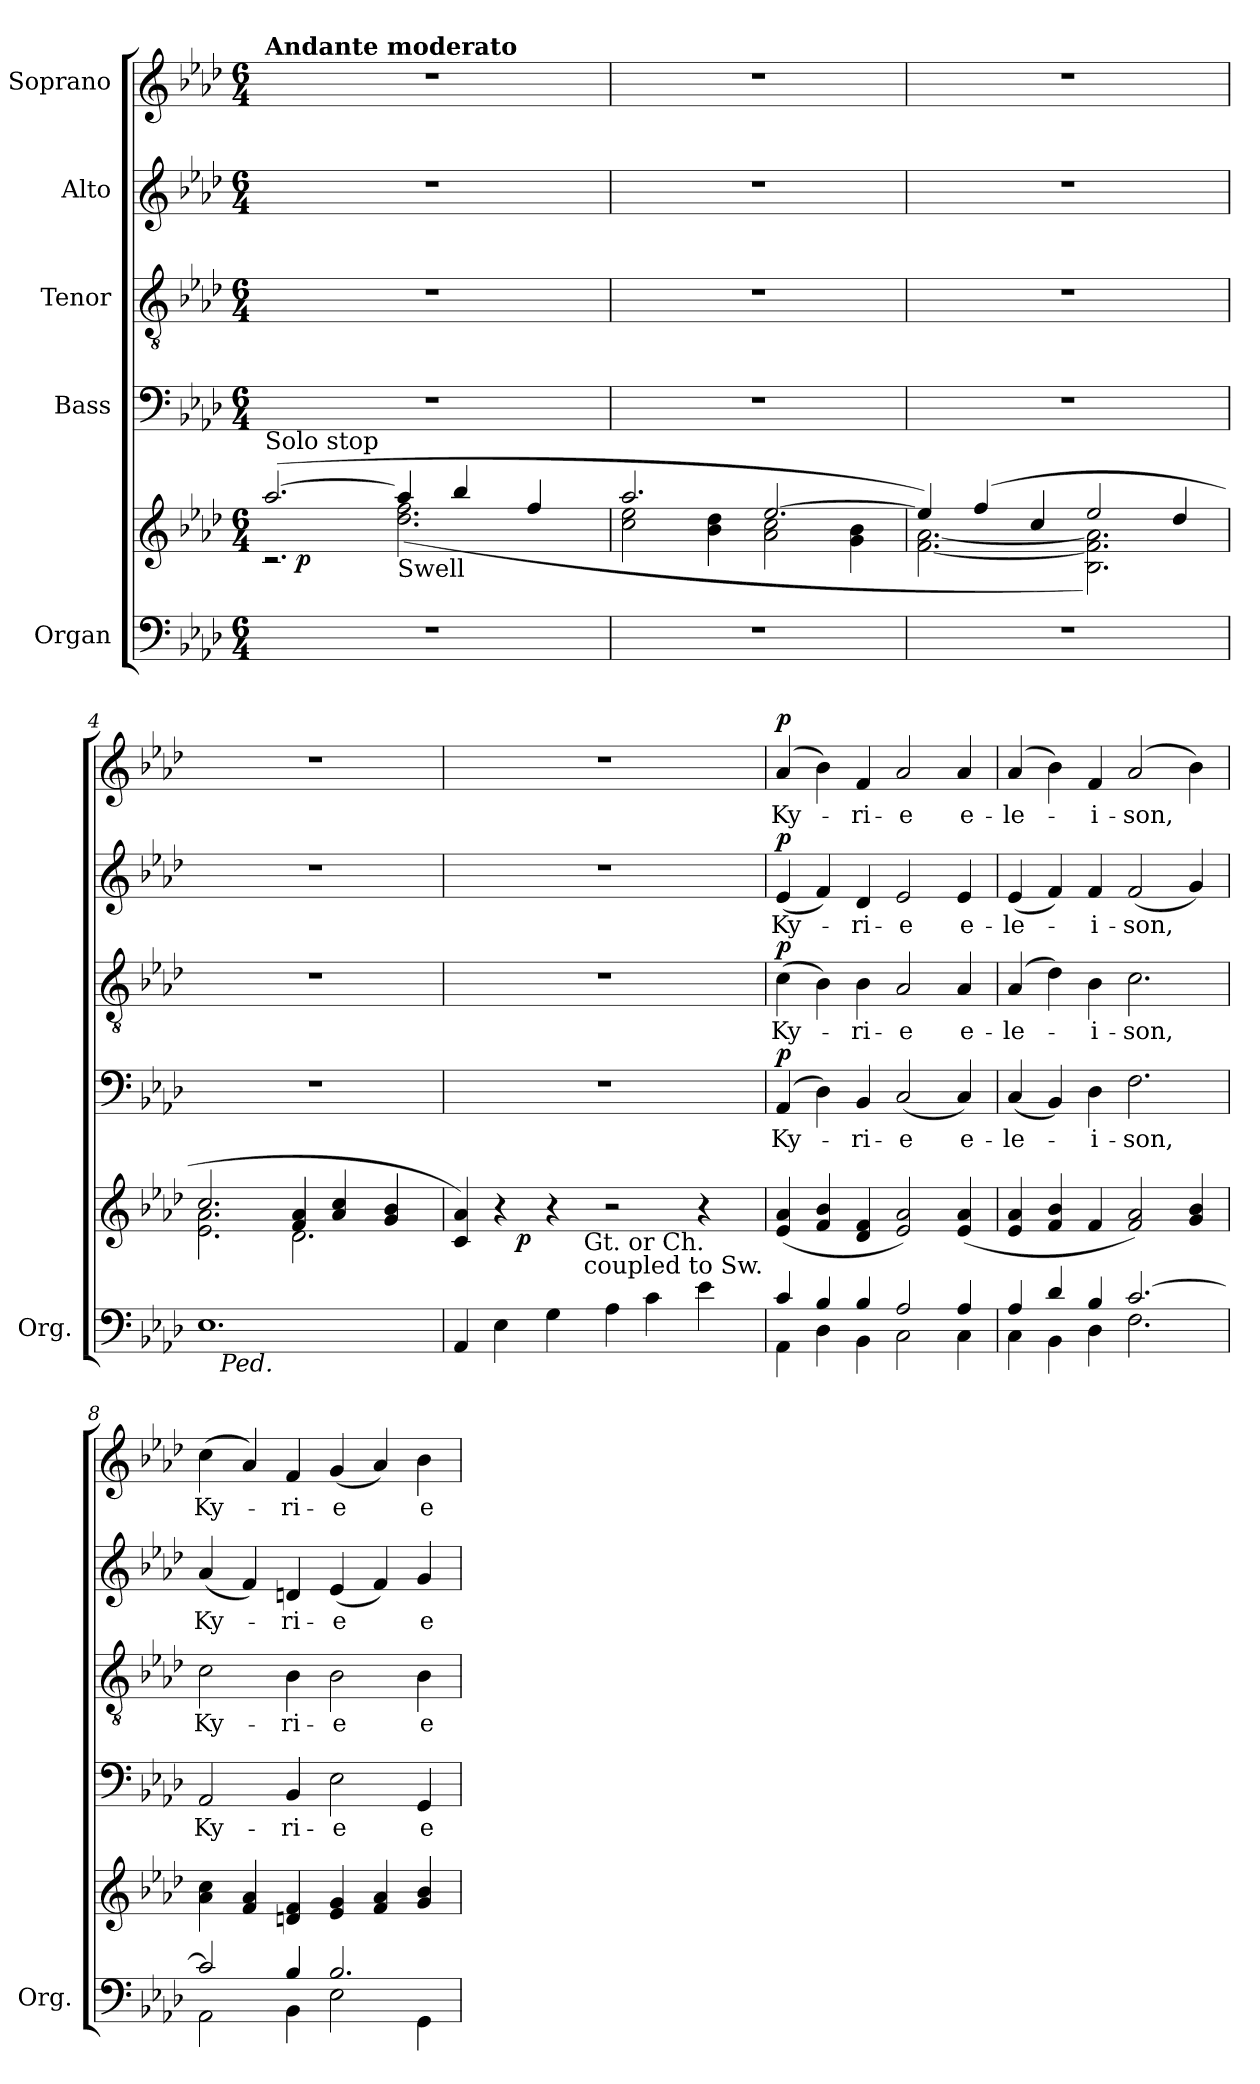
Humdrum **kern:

**kern	**kern	**dynam	**kern	**text	**dynam	**kern	**text	**dynam	**kern	**text	**dynam	**kern	**text	**dynam
*part5	*part5	*part5	*part4	*part4	*part4	*part3	*part3	*part3	*part2	*part2	*part2	*part1	*part1	*part1
*staff6	*staff5	*staff5/6	*staff4	*staff4	*staff4	*staff3	*staff3	*staff3	*staff2	*staff2	*staff2	*staff1	*staff1	*staff1
*I"Organ	*	*	*I"Bass	*	*	*I"Tenor	*	*	*I"Alto	*	*	*I"Soprano	*	*
*I'Org.	*	*	*	*	*	*	*	*	*	*	*	*	*	*
*clefF4	*clefG2	*	*clefF4	*	*	*clefGv2	*	*	*clefG2	*	*	*clefG2	*	*
*k[b-e-a-d-]	*k[b-e-a-d-]	*	*k[b-e-a-d-]	*	*	*k[b-e-a-d-]	*	*	*k[b-e-a-d-]	*	*	*k[b-e-a-d-]	*	*
*A-:	*A-:	*	*A-:	*	*	*A-:	*	*	*A-:	*	*	*A-:	*	*
*M6/4	*M6/4	*	*M6/4	*	*	*M6/4	*	*	*M6/4	*	*	*M6/4	*	*
=1	=1	=1	=1	=1	=1	=1	=1	=1	=1	=1	=1	=1	=1	=1
*	*^	*	*	*	*	*	*	*	*	*	*	*	*	*
*	*	*^	*	*	*	*	*	*	*	*	*	*	*	*	*
!	!	!	!	!	!	!	!	!	!	!	!	!	!	!LO:TX:a:B:t=Andante moderato	!	!
!	!	!	!	!	!LO:TX:b:t=Solo stop	!	!	!	!	!	!	!	!	!	!	!
1.r	(>[>2.aa-/	2.rc	16.ryy	.	1.r	.	.	1.r	.	.	1.r	.	.	1.r	.	.
!	!	!	!	!LO:DY:b	!	!	!	!	!	!	!	!	!	!	!	!
.	.	.	1ryy	p	.	.	.	.	.	.	.	.	.	.	.	.
!	!LO:TX:b:t=Swell	!	!	!	!	!	!	!	!	!	!	!	!	!	!	!
.	4aa-/]	(<2.dd-\ 2.ff\	.	.	.	.	.	.	.	.	.	.	.	.	.	.
.	4bb-/	.	.	.	.	.	.	.	.	.	.	.	.	.	.	.
.	.	.	4ryy	.	.	.	.	.	.	.	.	.	.	.	.	.
.	4ff/	.	.	.	.	.	.	.	.	.	.	.	.	.	.	.
.	.	.	8ryy	.	.	.	.	.	.	.	.	.	.	.	.	.
.	.	.	32ryy	.	.	.	.	.	.	.	.	.	.	.	.	.
*	*	*v	*v	*	*	*	*	*	*	*	*	*	*	*	*	*
=2	=2	=2	=2	=2	=2	=2	=2	=2	=2	=2	=2	=2	=2	=2	=2
1.r	2.aa-/	2cc\ 2ee-\	.	1.r	.	.	1.r	.	.	1.r	.	.	1.r	.	.
.	.	4b-\ 4dd-\	.	.	.	.	.	.	.	.	.	.	.	.	.
.	[>2.ee-/	2a-\ 2cc\	.	.	.	.	.	.	.	.	.	.	.	.	.
.	.	4g\ 4b-\	.	.	.	.	.	.	.	.	.	.	.	.	.
=3	=3	=3	=3	=3	=3	=3	=3	=3	=3	=3	=3	=3	=3	=3	=3
1.r	4ee-/])	[<2.f\ [<2.a-\	.	1.r	.	.	1.r	.	.	1.r	.	.	1.r	.	.
.	(>4ff/	.	.	.	.	.	.	.	.	.	.	.	.	.	.
.	4cc/	.	.	.	.	.	.	.	.	.	.	.	.	.	.
.	2ee-/	2.B-\ 2.f\] 2.a-\])	.	.	.	.	.	.	.	.	.	.	.	.	.
.	4dd-/	.	.	.	.	.	.	.	.	.	.	.	.	.	.
=4	=4	=4	=4	=4	=4	=4	=4	=4	=4	=4	=4	=4	=4	=4	=4
*^	*	*	*	*	*	*	*	*	*	*	*	*	*	*	*
1.E-	16.ryy	2.cc/	2.e-\ 2.a-\	.	1.r	.	.	1.r	.	.	1.r	.	.	1.r	.	.
!	!LO:TX:b:i:t=Ped.	!	!	!	!	!	!	!	!	!	!	!	!	!	!	!
.	1ryy	.	.	.	.	.	.	.	.	.	.	.	.	.	.	.
.	.	4f/ 4a-/	2.d-\	.	.	.	.	.	.	.	.	.	.	.	.	.
.	.	4a-/ 4cc/	.	.	.	.	.	.	.	.	.	.	.	.	.	.
.	4ryy	.	.	.	.	.	.	.	.	.	.	.	.	.	.	.
.	.	4g/ 4b-/	.	.	.	.	.	.	.	.	.	.	.	.	.	.
.	8ryy	.	.	.	.	.	.	.	.	.	.	.	.	.	.	.
.	32ryy	.	.	.	.	.	.	.	.	.	.	.	.	.	.	.
*v	*v	*	*	*	*	*	*	*	*	*	*	*	*	*	*	*
=5	=5	=5	=5	=5	=5	=5	=5	=5	=5	=5	=5	=5	=5	=5	=5
*	*	*^	*	*	*	*	*	*	*	*	*	*	*	*	*
4AA-/	4c/ 4a-/)	4ryy	2ryy	.	1.r	.	.	1.r	.	.	1.r	.	.	1.r	.	.
4E-\	4r	16.ryy	.	.	.	.	.	.	.	.	.	.	.	.	.	.
!	!	!	!	!LO:DY:b	!	!	!	!	!	!	!	!	!	!	!	!
.	.	1ryy	.	p	.	.	.	.	.	.	.	.	.	.	.	.
4G\	4r	.	8ryy	.	.	.	.	.	.	.	.	.	.	.	.	.
.	.	.	32ryy	.	.	.	.	.	.	.	.	.	.	.	.	.
!	!	!	!LO:TX:b:t=Gt. or Ch. \ncoupled to Sw.	!	!	!	!	!	!	!	!	!	!	!	!	!
.	.	.	2ryy	.	.	.	.	.	.	.	.	.	.	.	.	.
4A-\	2r	.	.	.	.	.	.	.	.	.	.	.	.	.	.	.
4c\	.	.	.	.	.	.	.	.	.	.	.	.	.	.	.	.
.	.	.	4ryy	.	.	.	.	.	.	.	.	.	.	.	.	.
4e-\	4r	.	.	.	.	.	.	.	.	.	.	.	.	.	.	.
.	.	8ryy	.	.	.	.	.	.	.	.	.	.	.	.	.	.
.	.	.	16.ryy	.	.	.	.	.	.	.	.	.	.	.	.	.
.	.	32ryy	.	.	.	.	.	.	.	.	.	.	.	.	.	.
!!LO:LB:g=z
=6	=6	=6	=6	=6	=6	=6	=6	=6	=6	=6	=6	=6	=6	=6	=6	=6
*^	*	*	*	*	*	*	*	*	*	*	*	*	*	*	*	*
!	!	!	!	!	!	!	!LO:LY:b	!LO:DY:b	!	!LO:LY:b	!LO:DY:b	!	!LO:LY:b	!LO:DY:b	!	!LO:LY:b	!LO:DY:b
*	*	*v	*v	*v	*	*	*	*	*	*	*	*	*	*	*	*	*
4c/	4AA-\	(<4e-/ 4a-/	.	(>4AA-/	Ky-	p	(>4c\	Ky-	p	(<4e-/	Ky-	p	(>4a-/	Ky-	p
4B-/	4D-\	4f/ 4b-/	.	4D-\)	.	.	4B-\)	.	.	4f/)	.	.	4b-\)	.	.
!	!	!	!	!	!LO:LY:b	!	!	!LO:LY:b	!	!	!LO:LY:b	!	!	!LO:LY:b	!
4B-/	4BB-\	4d-/ 4f/	.	4BB-/	-ri-	.	4B-\	-ri-	.	4d-/	-ri-	.	4f/	-ri-	.
!	!	!	!	!	!LO:LY:b	!	!	!LO:LY:b	!	!	!LO:LY:b	!	!	!LO:LY:b	!
2A-/	2C\	2e-/ 2a-/)	.	(<2C/	-e	.	2A-/	-e	.	2e-/	-e	.	2a-/	-e	.
!	!	!	!	!	!LO:LY:b	!	!	!LO:LY:b	!	!	!LO:LY:b	!	!	!LO:LY:b	!
4A-/	4C\	(<4e-/ 4a-/	.	4C/)	e-	.	4A-/	e-	.	4e-/	e-	.	4a-/	e-	.
=7	=7	=7	=7	=7	=7	=7	=7	=7	=7	=7	=7	=7	=7	=7	=7
!	!	!	!	!	!LO:LY:b	!	!	!LO:LY:b	!	!	!LO:LY:b	!	!	!LO:LY:b	!
4A-/	4C\	4e-/ 4a-/	.	(<4C/	-le-	.	(>4A-/	-le-	.	(<4e-/	-le-	.	(>4a-/	-le-	.
4d-/	4BB-\	4f/ 4b-/	.	4BB-/)	.	.	4d-\)	.	.	4f/)	.	.	4b-\)	.	.
!	!	!	!	!	!LO:LY:b	!	!	!LO:LY:b	!	!	!LO:LY:b	!	!	!LO:LY:b	!
4B-/	4D-\	4f/	.	4D-\	-i-	.	4B-\	-i-	.	4f/	-i-	.	4f/	-i-	.
!	!	!	!	!	!LO:LY:b	!	!	!LO:LY:b	!	!	!LO:LY:b	!	!	!LO:LY:b	!
[>2.c/	2.F\	2f/ 2a-/)	.	2.F\	-son,	.	2.c\	-son,	.	(<2f/	-son,	.	(>2a-/	-son,	.
.	.	4g/ 4b-/	.	.	.	.	.	.	.	4g/)	.	.	4b-\)	.	.
=8	=8	=8	=8	=8	=8	=8	=8	=8	=8	=8	=8	=8	=8	=8	=8
!	!	!	!	!	!LO:LY:b	!	!	!LO:LY:b	!	!	!LO:LY:b	!	!	!LO:LY:b	!
2c/]	2AA-\	4a-\ 4cc\	.	2AA-/	Ky-	.	2c\	Ky-	.	(<4a-/	Ky-	.	(>4cc\	Ky-	.
.	.	4f/ 4a-/	.	.	.	.	.	.	.	4f/)	.	.	4a-/)	.	.
!	!	!	!	!	!LO:LY:b	!	!	!LO:LY:b	!	!	!LO:LY:b	!	!	!LO:LY:b	!
4B-/	4BB-\	4dn/ 4f/	.	4BB-/	-ri-	.	4B-\	-ri-	.	4dn/	-ri-	.	4f/	-ri-	.
!	!	!	!	!	!LO:LY:b	!	!	!LO:LY:b	!	!	!LO:LY:b	!	!	!LO:LY:b	!
2.B-/	2E-\	4e-/ 4g/	.	2E-\	-e	.	2B-\	-e	.	(<4e-/	-e	.	(<4g/	-e	.
.	.	4f/ 4a-/	.	.	.	.	.	.	.	4f/)	.	.	4a-/)	.	.
!	!	!	!	!	!LO:LY:b	!	!	!LO:LY:b	!	!	!LO:LY:b	!	!	!LO:LY:b	!
.	4GG\	4g/ 4b-/	.	4GG/	e-	.	4B-\	e-	.	4g/	e-	.	4b-\	e-	.
*v	*v	*	*	*	*	*	*	*	*	*	*	*	*	*	*
=	=	=	=	=	=	=	=	=	=	=	=	=	=	=
*-	*-	*-	*-	*-	*-	*-	*-	*-	*-	*-	*-	*-	*-	*-
